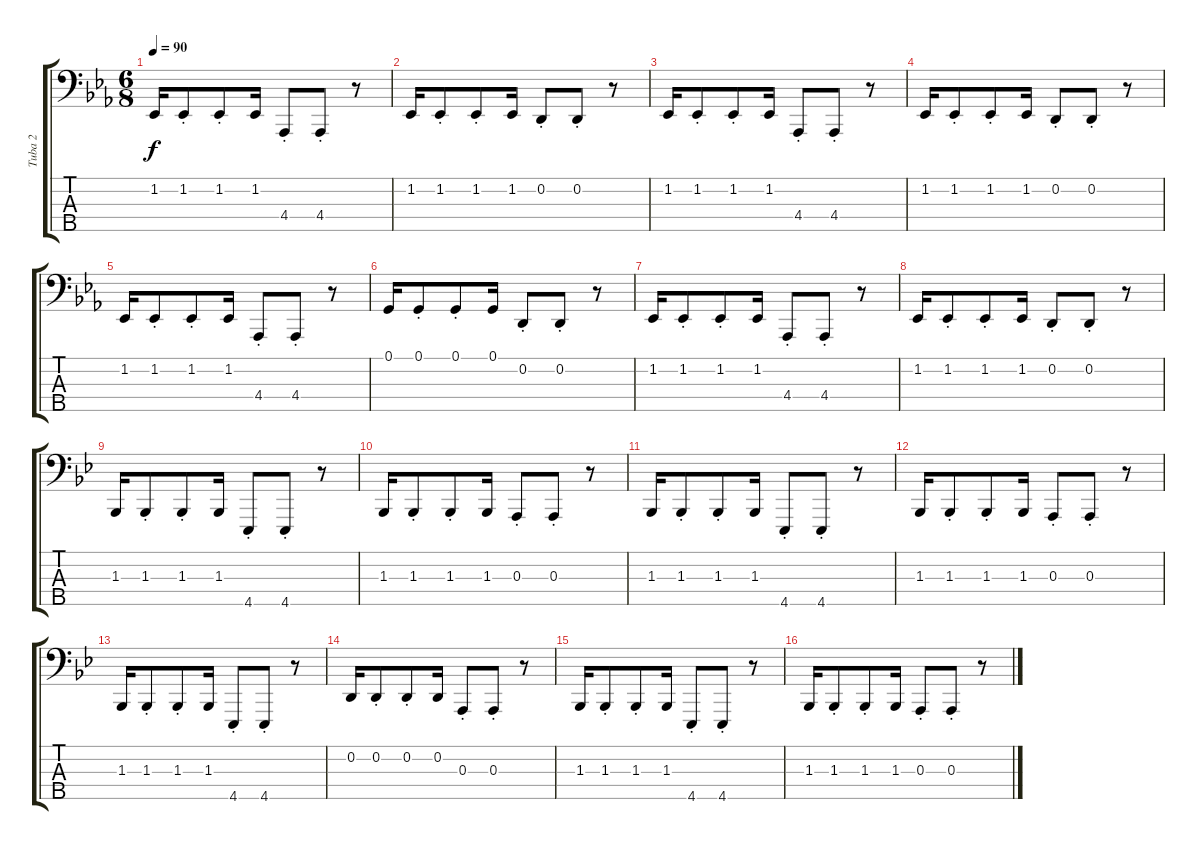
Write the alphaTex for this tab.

\track ("Tuba 2" "Tuba 2") {instrument tuba}
\staff {score tabs}
\tuning (G2 D2 A1 E1 B0) {hide}
\ts (6 8)
\tempo 90
\clef f4
\ks cminor
1.2.16{dy f} 1.2{st}.8 1.2{st}.8 1.2.16 4.4{st}.8 4.4{st}.8 r.8 |
1.2.16 1.2{st}.8 1.2{st}.8 1.2.16 0.2{st}.8 0.2{st}.8 r.8 |
1.2.16 1.2{st}.8 1.2{st}.8 1.2.16 4.4{st}.8 4.4{st}.8 r.8 |
1.2.16 1.2{st}.8 1.2{st}.8 1.2.16 0.2{st}.8 0.2{st}.8 r.8 |
1.2.16 1.2{st}.8 1.2{st}.8 1.2.16 4.4{st}.8 4.4{st}.8 r.8 |
0.1.16 0.1{st}.8 0.1{st}.8 0.1.16 0.2{st}.8 0.2{st}.8 r.8 |
1.2.16 1.2{st}.8 1.2{st}.8 1.2.16 4.4{st}.8 4.4{st}.8 r.8 |
1.2.16 1.2{st}.8 1.2{st}.8 1.2.16 0.2{st}.8 0.2{st}.8 r.8 |
\ks gminor
1.3.16 1.3{st}.8 1.3{st}.8 1.3.16 4.5{st}.8 4.5{st}.8 r.8 |
1.3.16 1.3{st}.8 1.3{st}.8 1.3.16 0.3{st}.8 0.3{st}.8 r.8 |
1.3.16 1.3{st}.8 1.3{st}.8 1.3.16 4.5{st}.8 4.5{st}.8 r.8 |
1.3.16 1.3{st}.8 1.3{st}.8 1.3.16 0.3{st}.8 0.3{st}.8 r.8 |
1.3.16 1.3{st}.8 1.3{st}.8 1.3.16 4.5{st}.8 4.5{st}.8 r.8 |
0.2.16 0.2{st}.8 0.2{st}.8 0.2.16 0.3{st}.8 0.3{st}.8 r.8 |
1.3.16 1.3{st}.8 1.3{st}.8 1.3.16 4.5{st}.8 4.5{st}.8 r.8 |
1.3.16 1.3{st}.8 1.3{st}.8 1.3.16 0.3{st}.8 0.3{st}.8 r.8
